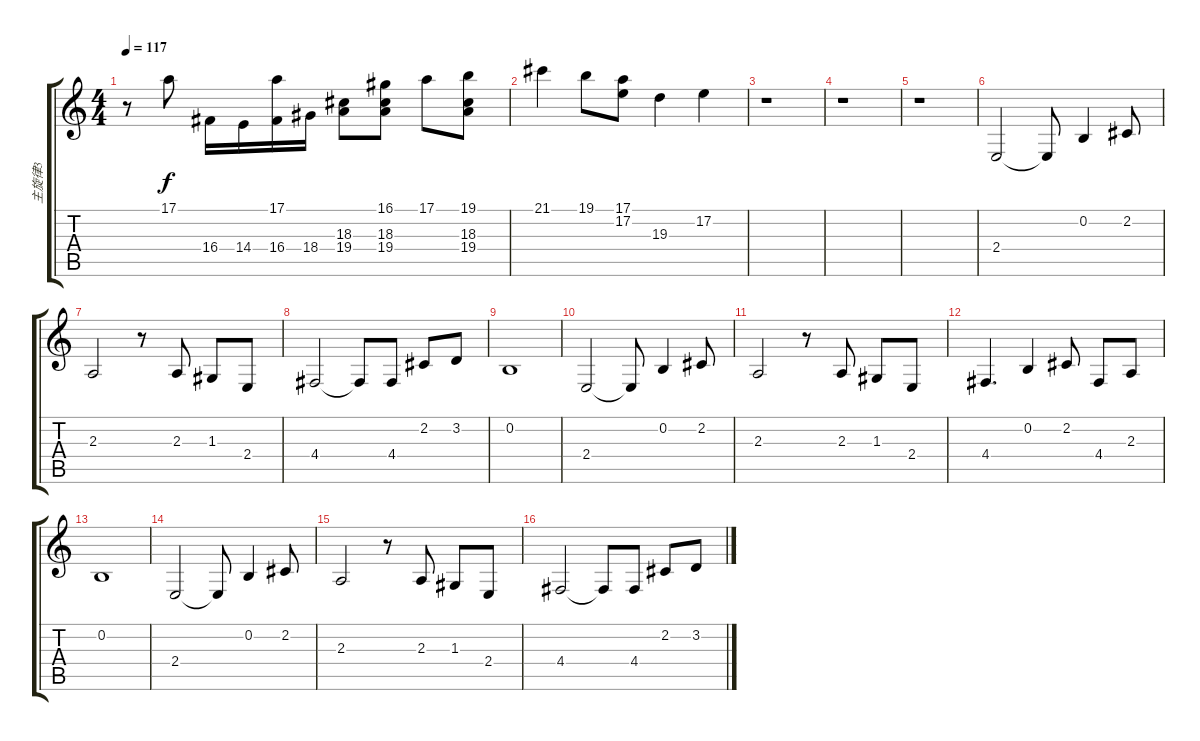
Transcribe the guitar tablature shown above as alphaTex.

\track ("主旋律3" "主旋律3") {instrument stringensemble1}
\staff {score tabs}
\tuning (E4 B3 G3 D3 A2 E2) {hide}
\ts (4 4)
\tempo 117
\clef g2
\ks c
r.8{dy f} 17.1.8 16.4.16 14.4.16 (17.1 16.4).16 18.4.16 (18.3 19.4).8 (16.1 18.3 19.4).8 17.1.8 (19.1 18.3 19.4).8 |
21.1.4 19.1.8 (17.1 17.2).8 19.3.4 17.2.4 |
r.1 |
r.1 |
r.1 |
2.4.2 2.4{t}.8 0.2.4 2.2.8 |
2.3.2 r.8 2.3.8 1.3.8 2.4.8 |
4.4.2 4.4{t}.8 4.4.8 2.2.8 3.2.8 |
0.2.1 |
2.4.2 2.4{t}.8 0.2.4 2.2.8 |
2.3.2 r.8 2.3.8 1.3.8 2.4.8 |
4.4.4{d} 0.2.4 2.2.8 4.4.8 2.3.8 |
0.2.1 |
2.4.2 2.4{t}.8 0.2.4 2.2.8 |
2.3.2 r.8 2.3.8 1.3.8 2.4.8 |
4.4.2 4.4{t}.8 4.4.8 2.2.8 3.2.8
